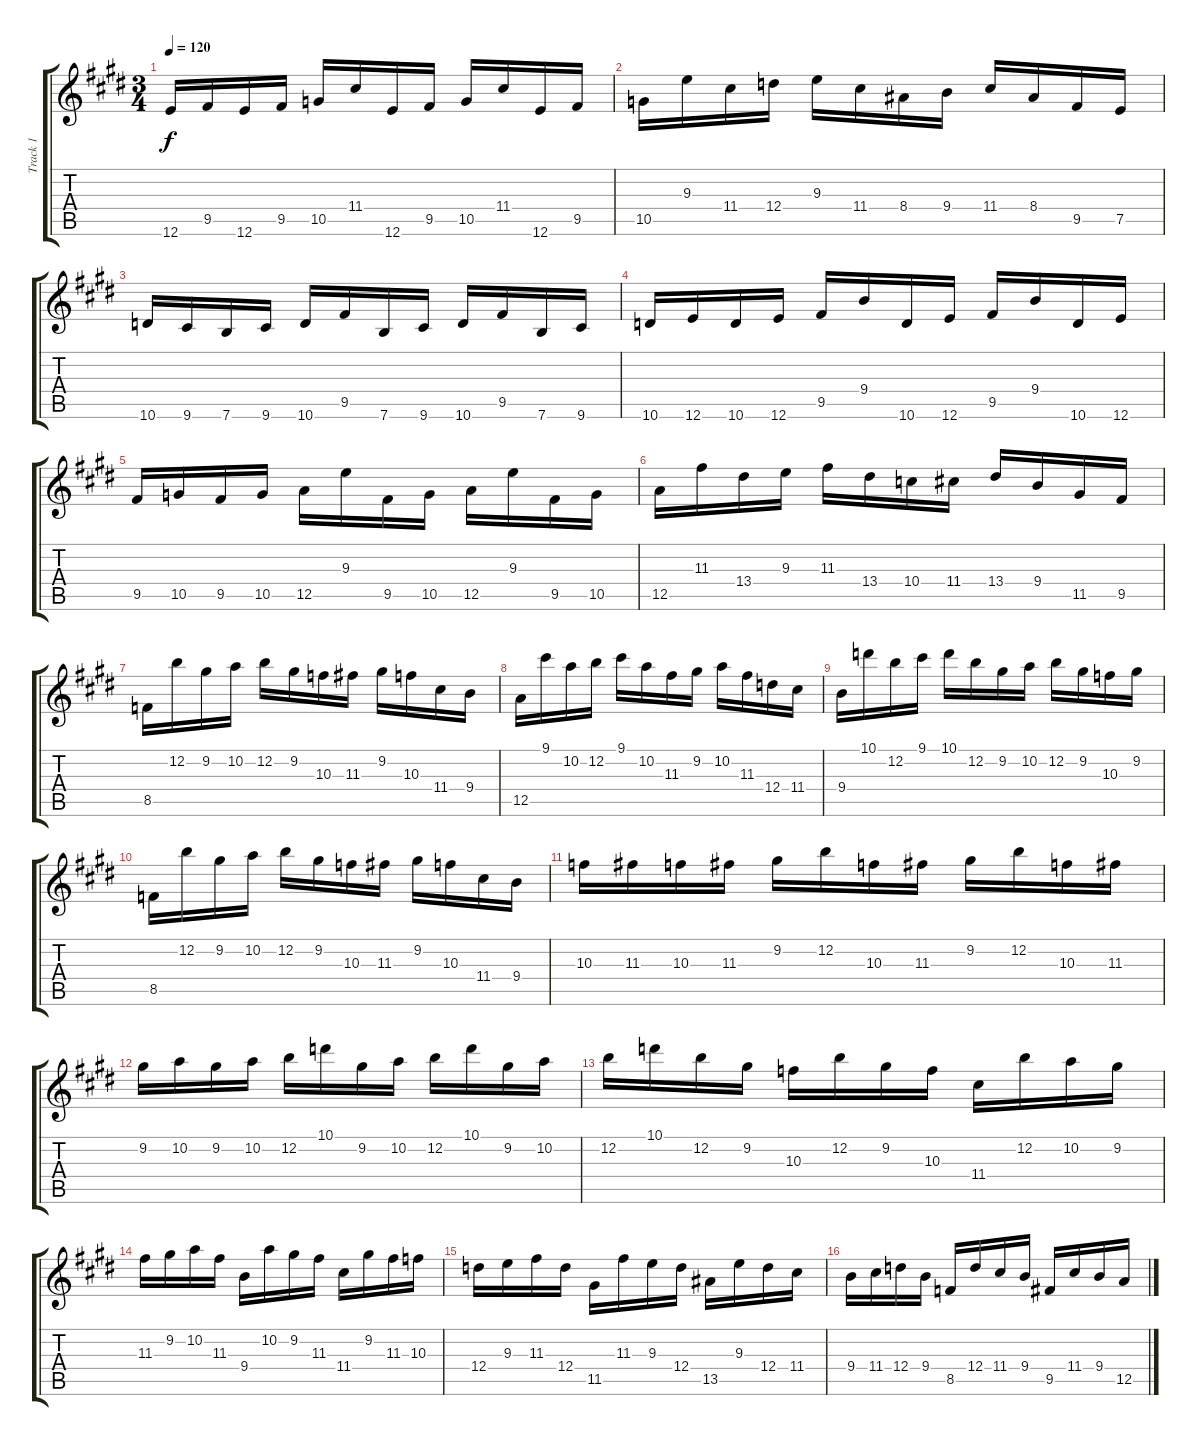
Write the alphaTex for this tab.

\track ("Track 1" "Track 1") {instrument acousticguitarsteel}
\staff {score tabs}
\tuning (E4 B3 G3 D3 A2 E2) {hide}
\ts (3 4)
\tempo 120
\clef g2
\ks e
12.6.16{dy f} 9.5.16 12.6.16 9.5.16 10.5.16 11.4.16 12.6.16 9.5.16 10.5.16 11.4.16 12.6.16 9.5.16 |
10.5.16 9.3.16 11.4.16 12.4.16 9.3.16 11.4.16 8.4.16 9.4.16 11.4.16 8.4.16 9.5.16 7.5.16 |
10.6.16 9.6.16 7.6.16 9.6.16 10.6.16 9.5.16 7.6.16 9.6.16 10.6.16 9.5.16 7.6.16 9.6.16 |
10.6.16 12.6.16 10.6.16 12.6.16 9.5.16 9.4.16 10.6.16 12.6.16 9.5.16 9.4.16 10.6.16 12.6.16 |
9.5.16 10.5.16 9.5.16 10.5.16 12.5.16 9.3.16 9.5.16 10.5.16 12.5.16 9.3.16 9.5.16 10.5.16 |
12.5.16 11.3.16 13.4.16 9.3.16 11.3.16 13.4.16 10.4.16 11.4.16 13.4.16 9.4.16 11.5.16 9.5.16 |
8.5.16 12.2.16 9.2.16 10.2.16 12.2.16 9.2.16 10.3.16 11.3.16 9.2.16 10.3.16 11.4.16 9.4.16 |
12.5.16 9.1.16 10.2.16 12.2.16 9.1.16 10.2.16 11.3.16 9.2.16 10.2.16 11.3.16 12.4.16 11.4.16 |
9.4.16 10.1.16 12.2.16 9.1.16 10.1.16 12.2.16 9.2.16 10.2.16 12.2.16 9.2.16 10.3.16 9.2.16 |
8.5.16 12.2.16 9.2.16 10.2.16 12.2.16 9.2.16 10.3.16 11.3.16 9.2.16 10.3.16 11.4.16 9.4.16 |
10.3.16 11.3.16 10.3.16 11.3.16 9.2.16 12.2.16 10.3.16 11.3.16 9.2.16 12.2.16 10.3.16 11.3.16 |
9.2.16 10.2.16 9.2.16 10.2.16 12.2.16 10.1.16 9.2.16 10.2.16 12.2.16 10.1.16 9.2.16 10.2.16 |
12.2.16 10.1.16 12.2.16 9.2.16 10.3.16 12.2.16 9.2.16 10.3.16 11.4.16 12.2.16 10.2.16 9.2.16 |
11.3.16 9.2.16 10.2.16 11.3.16 9.4.16 10.2.16 9.2.16 11.3.16 11.4.16 9.2.16 11.3.16 10.3.16 |
12.4.16 9.3.16 11.3.16 12.4.16 11.5.16 11.3.16 9.3.16 12.4.16 13.5.16 9.3.16 12.4.16 11.4.16 |
9.4.16 11.4.16 12.4.16 9.4.16 8.5.16 12.4.16 11.4.16 9.4.16 9.5.16 11.4.16 9.4.16 12.5.16
